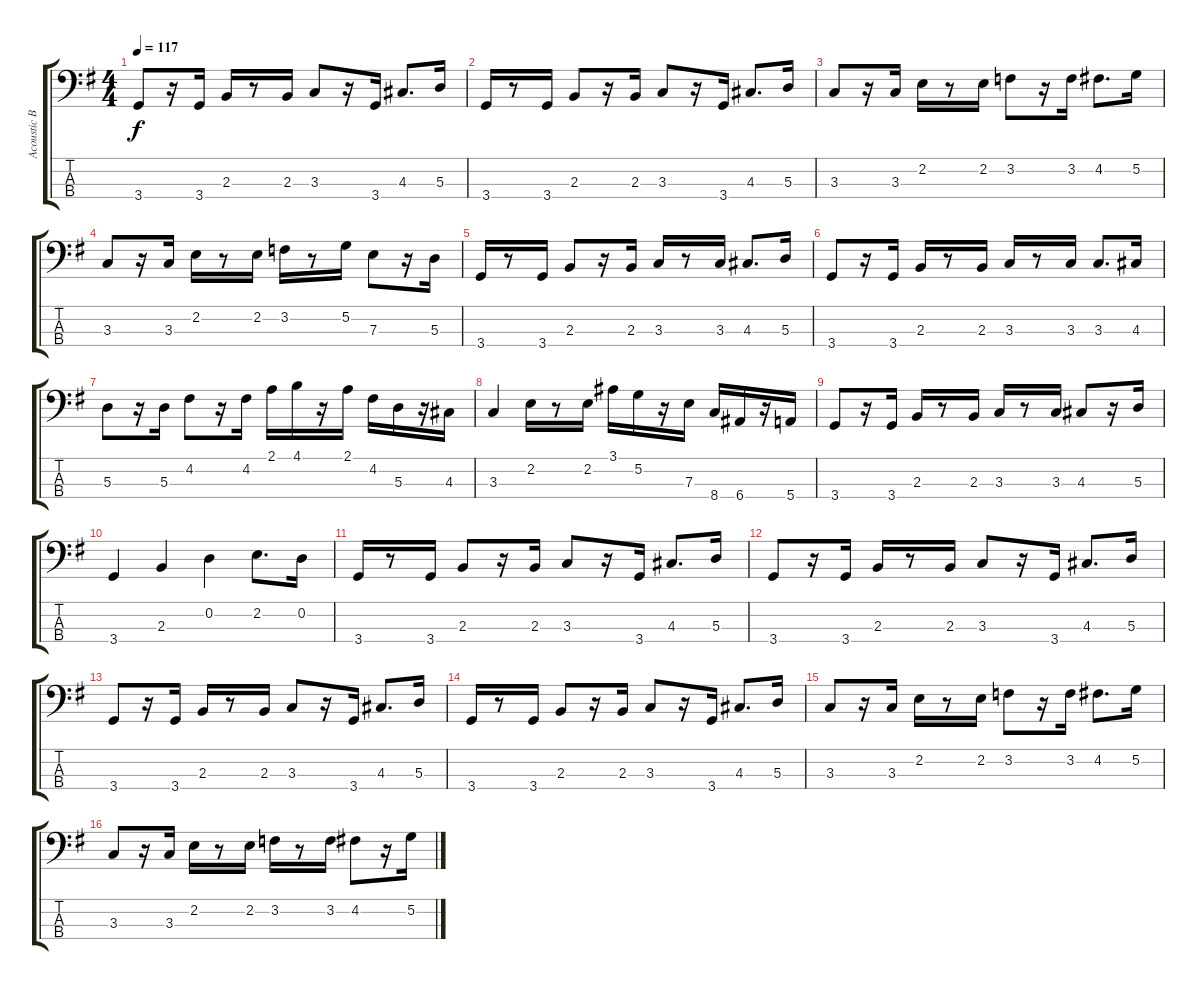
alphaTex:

\track ("Acoustic Bass" "Acoustic B") {instrument acousticbass}
\staff {score tabs}
\tuning (G2 D2 A1 E1) {hide}
\ts (4 4)
\tempo 117
\clef f4
\ks g
3.4.8{dy f} r.16 3.4.16 2.3.16 r.8 2.3.16 3.3.8 r.16 3.4.16 4.3.8{d} 5.3.16 |
3.4.16 r.8 3.4.16 2.3.8 r.16 2.3.16 3.3.8 r.16 3.4.16 4.3.8{d} 5.3.16 |
3.3.8 r.16 3.3.16 2.2.16 r.8 2.2.16 3.2.8 r.16 3.2.16 4.2.8{d} 5.2.16 |
3.3.8 r.16 3.3.16 2.2.16 r.8 2.2.16 3.2.16 r.8 5.2.16 7.3.8 r.16 5.3.16 |
3.4.16 r.8 3.4.16 2.3.8 r.16 2.3.16 3.3.16 r.8 3.3.16 4.3.8{d} 5.3.16 |
3.4.8 r.16 3.4.16 2.3.16 r.8 2.3.16 3.3.16 r.8 3.3.16 3.3.8{d} 4.3.16 |
5.3.8 r.16 5.3.16 4.2.8 r.16 4.2.16 2.1.16 4.1.16 r.16 2.1.16 4.2.16 5.3.16 r.16 4.3.16 |
3.3.4 2.2.16 r.8 2.2.16 3.1.16 5.2.16 r.16 7.3.16 8.4.16 6.4.16 r.16 5.4.16 |
3.4.8 r.16 3.4.16 2.3.16 r.8 2.3.16 3.3.16 r.8 3.3.16 4.3.8 r.16 5.3.16 |
3.4.4 2.3.4 0.2.4 2.2.8{d} 0.2.16 |
3.4.16 r.8 3.4.16 2.3.8 r.16 2.3.16 3.3.8 r.16 3.4.16 4.3.8{d} 5.3.16 |
3.4.8 r.16 3.4.16 2.3.16 r.8 2.3.16 3.3.8 r.16 3.4.16 4.3.8{d} 5.3.16 |
3.4.8 r.16 3.4.16 2.3.16 r.8 2.3.16 3.3.8 r.16 3.4.16 4.3.8{d} 5.3.16 |
3.4.16 r.8 3.4.16 2.3.8 r.16 2.3.16 3.3.8 r.16 3.4.16 4.3.8{d} 5.3.16 |
3.3.8 r.16 3.3.16 2.2.16 r.8 2.2.16 3.2.8 r.16 3.2.16 4.2.8{d} 5.2.16 |
3.3.8 r.16 3.3.16 2.2.16 r.8 2.2.16 3.2.16 r.8 3.2.16 4.2.8 r.16 5.2.16
